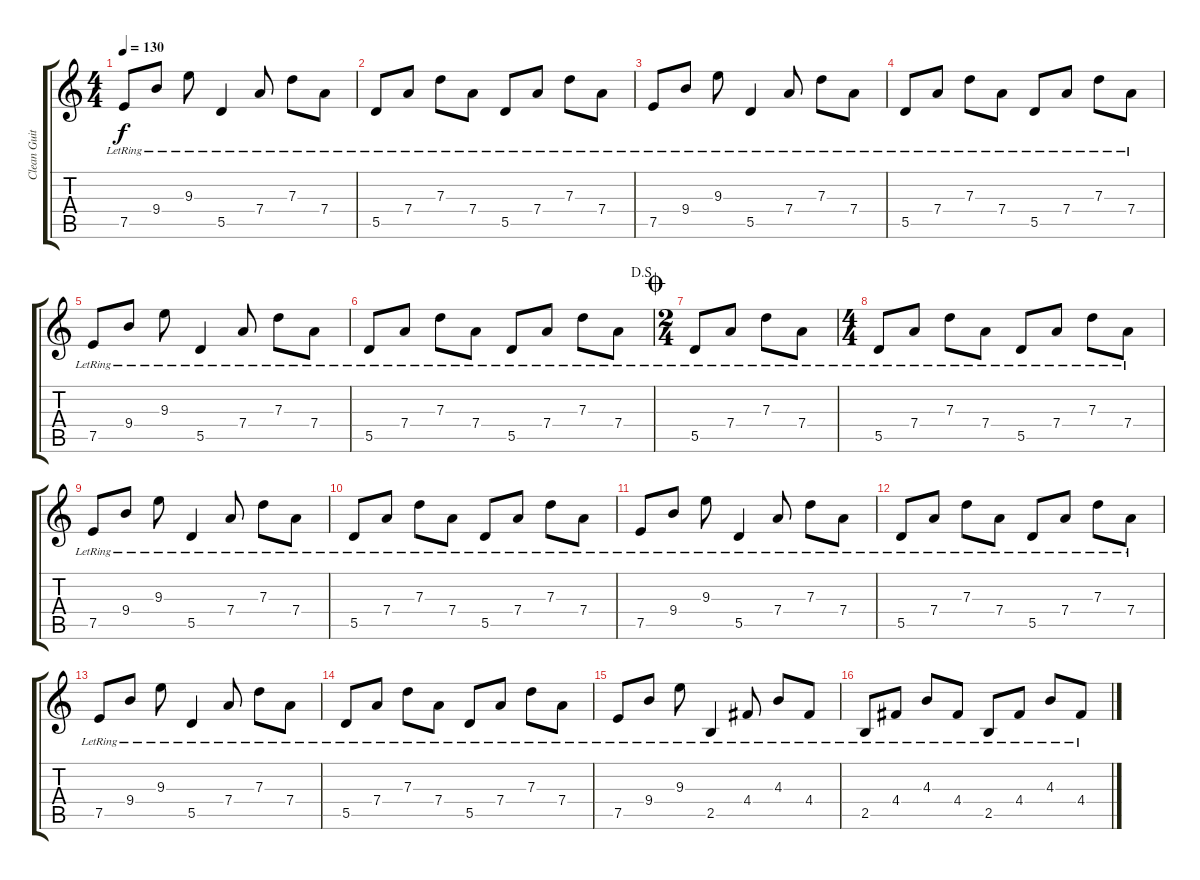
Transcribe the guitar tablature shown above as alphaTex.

\track ("Clean Guitar" "Clean Guit") {instrument electricguitarclean}
\staff {score tabs}
\tuning (E4 B3 G3 D3 A2 E2) {hide}
\ts (4 4)
\tempo 130
\clef g2
\ks c
7.5{lr}.8{dy f} 9.4{lr}.8 9.3{lr}.8 5.5{lr}.4 7.4{lr}.8 7.3{lr}.8 7.4{lr}.8 |
5.5{lr}.8 7.4{lr}.8 7.3{lr}.8 7.4{lr}.8 5.5{lr}.8 7.4{lr}.8 7.3{lr}.8 7.4{lr}.8 |
7.5{lr}.8 9.4{lr}.8 9.3{lr}.8 5.5{lr}.4 7.4{lr}.8 7.3{lr}.8 7.4{lr}.8 |
5.5{lr}.8 7.4{lr}.8 7.3{lr}.8 7.4{lr}.8 5.5{lr}.8 7.4{lr}.8 7.3{lr}.8 7.4{lr}.8 |
7.5{lr}.8 9.4{lr}.8 9.3{lr}.8 5.5{lr}.4 7.4{lr}.8 7.3{lr}.8 7.4{lr}.8 |
\jump dalsegno
5.5{lr}.8 7.4{lr}.8 7.3{lr}.8 7.4{lr}.8 5.5{lr}.8 7.4{lr}.8 7.3{lr}.8 7.4{lr}.8 |
\ts (2 4)
\jump coda
5.5{lr}.8 7.4{lr}.8 7.3{lr}.8 7.4{lr}.8 |
\ts (4 4)
5.5{lr}.8 7.4{lr}.8 7.3{lr}.8 7.4{lr}.8 5.5{lr}.8 7.4{lr}.8 7.3{lr}.8 7.4{lr}.8 |
7.5{lr}.8 9.4{lr}.8 9.3{lr}.8 5.5{lr}.4 7.4{lr}.8 7.3{lr}.8 7.4{lr}.8 |
5.5{lr}.8 7.4{lr}.8 7.3{lr}.8 7.4{lr}.8 5.5{lr}.8 7.4{lr}.8 7.3{lr}.8 7.4{lr}.8 |
7.5{lr}.8 9.4{lr}.8 9.3{lr}.8 5.5{lr}.4 7.4{lr}.8 7.3{lr}.8 7.4{lr}.8 |
5.5{lr}.8 7.4{lr}.8 7.3{lr}.8 7.4{lr}.8 5.5{lr}.8 7.4{lr}.8 7.3{lr}.8 7.4{lr}.8 |
7.5{lr}.8 9.4{lr}.8 9.3{lr}.8 5.5{lr}.4 7.4{lr}.8 7.3{lr}.8 7.4{lr}.8 |
5.5{lr}.8 7.4{lr}.8 7.3{lr}.8 7.4{lr}.8 5.5{lr}.8 7.4{lr}.8 7.3{lr}.8 7.4{lr}.8 |
7.5{lr}.8 9.4{lr}.8 9.3{lr}.8 2.5{lr}.4 4.4{lr}.8 4.3{lr}.8 4.4{lr}.8 |
2.5{lr}.8 4.4{lr}.8 4.3{lr}.8 4.4{lr}.8 2.5{lr}.8 4.4{lr}.8 4.3{lr}.8 4.4{lr}.8
